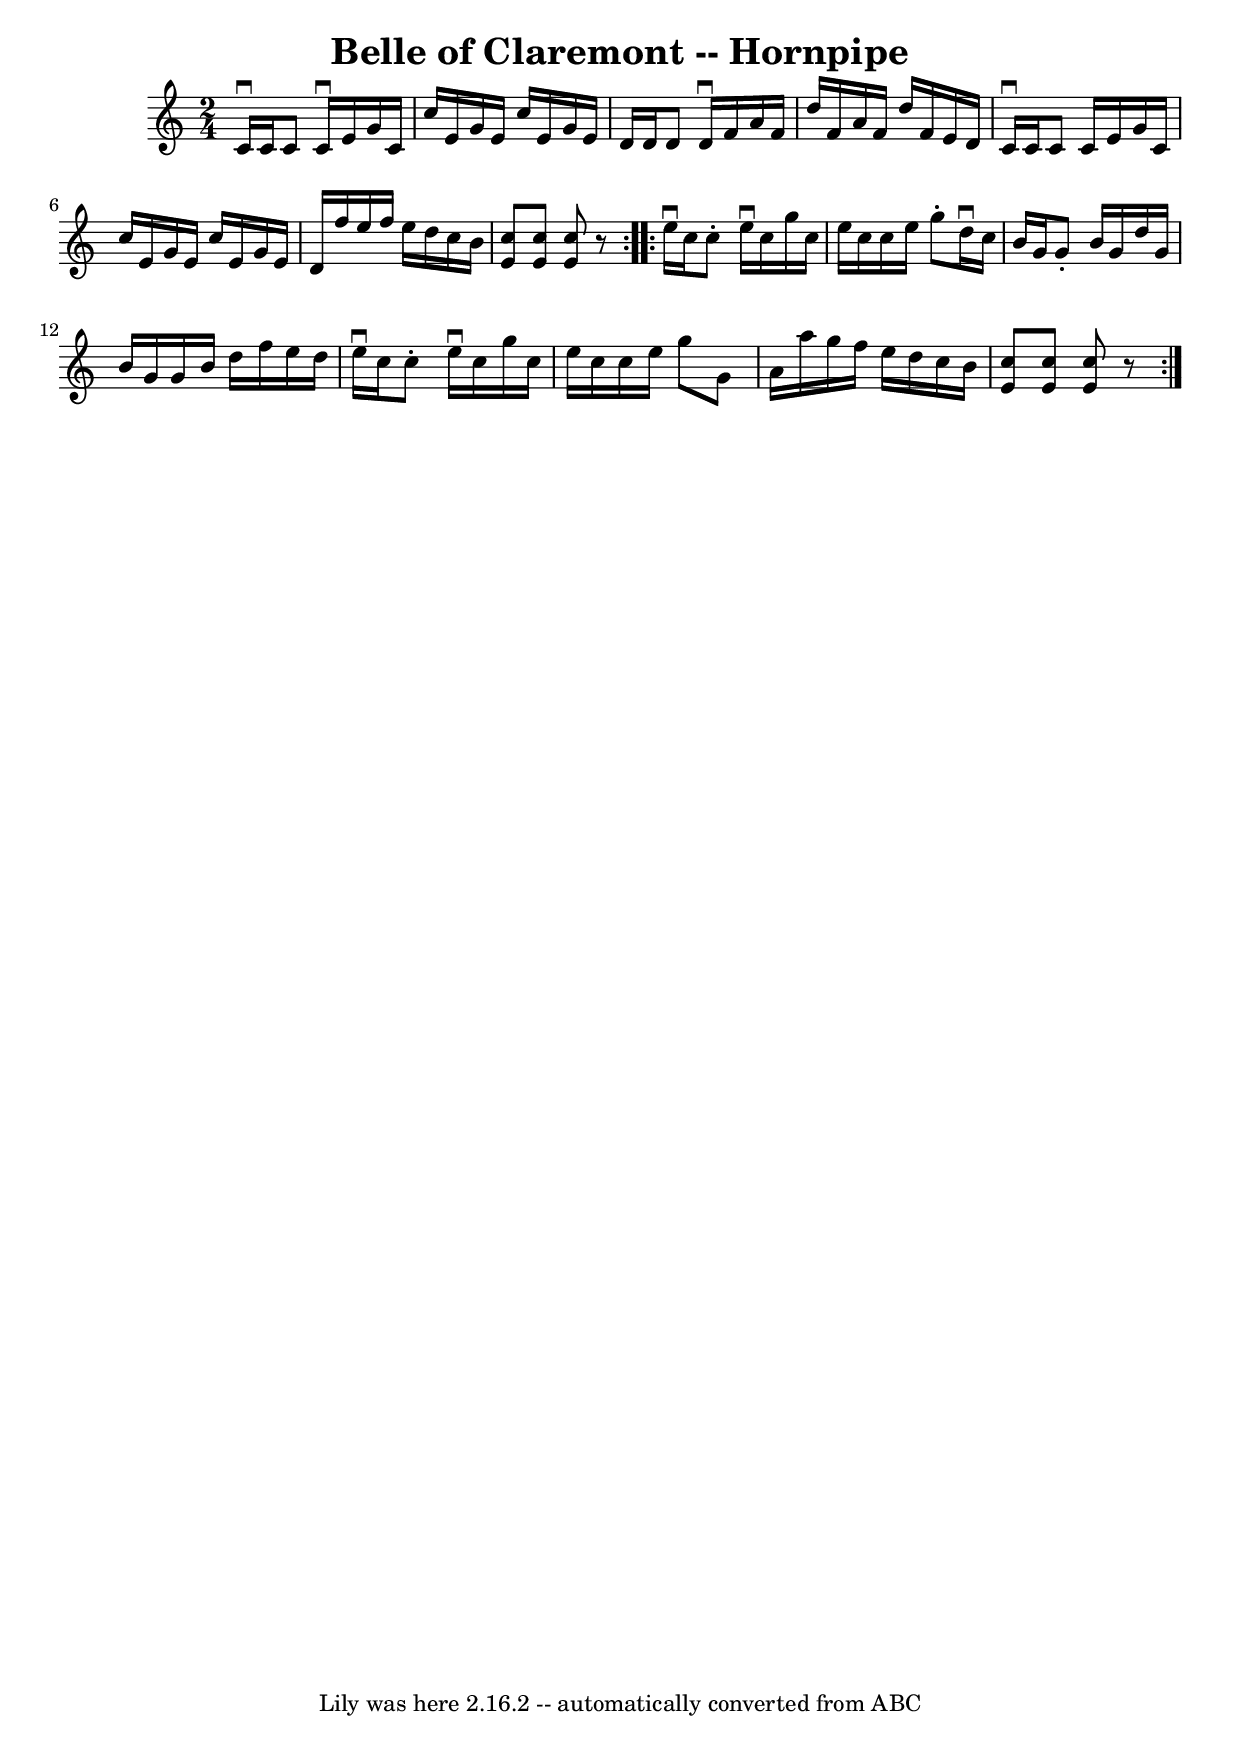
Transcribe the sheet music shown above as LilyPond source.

\version "2.16.2"
\include "Mammoth.ily"
\header {
  %% book = "Cole's 1000 Fiddle Tunes"
 crossRefNumber = "1"
 footnotes = ""
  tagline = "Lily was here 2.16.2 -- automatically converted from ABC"
  title = "Belle of Claremont -- Hornpipe"

}
voicedefault =  {



  \repeat volta 2 {

    \time 2/4 
    \key c \major
 c'16^\downbow c'16 c'8 c'16^\downbow e'16 g'16 c'16   |
 c''16 e'16 g'16 e'16 c''16 e'16 g'16 e'16   |
 d'16 d'16 d'8 d'16^\downbow f'16 a'16 f'16   |
 d''16 f'16 a'16 f'16 d''16 f'16 e'16 d'16   |
 c'16^\downbow c'16 c'8 c'16 e'16 g'16 c'16  |
 c''16 e'16 g'16 e'16 c''16 e'16 g'16 e'16   |
 d'16 f''16 e''16 f''16 e''16 d''16 c''16 b'16   |
    << c''8 e'8   >> << c''8 e'8   >> << c''8 e'8   >> r8 
  } 
  
  \repeat volta 2 {
 e''16^\downbow c''16 c''8-. e''16^\downbow c''16 g''16 c''16   |
 e''16 c''16 c''16 e''16 g''8-. d''16^\downbow c''16   |
 b'16 g'16 g'8-. b'16 g'16 d''16 g'16   |
 b'16 g'16 g'16 b'16 d''16 f''16 e''16 d''16   |
 e''16^\downbow c''16 c''8-. e''16^\downbow c''16 g''16 c''16  |
 e''16 c''16 c''16 e''16 g''8 g'8   |
 a'16 a''16 g''16 f''16 e''16 d''16 c''16 b'16   |
    << c''8 e'8   >> << c''8 e'8   >> << 
 c''8 e'8   >> r8 
  }   

}

\score{
  <<

    \context Staff="default"
    {
      \voicedefault 
      
    }

  >>
  \layout {
    
  }
  \midi {
  }

}
